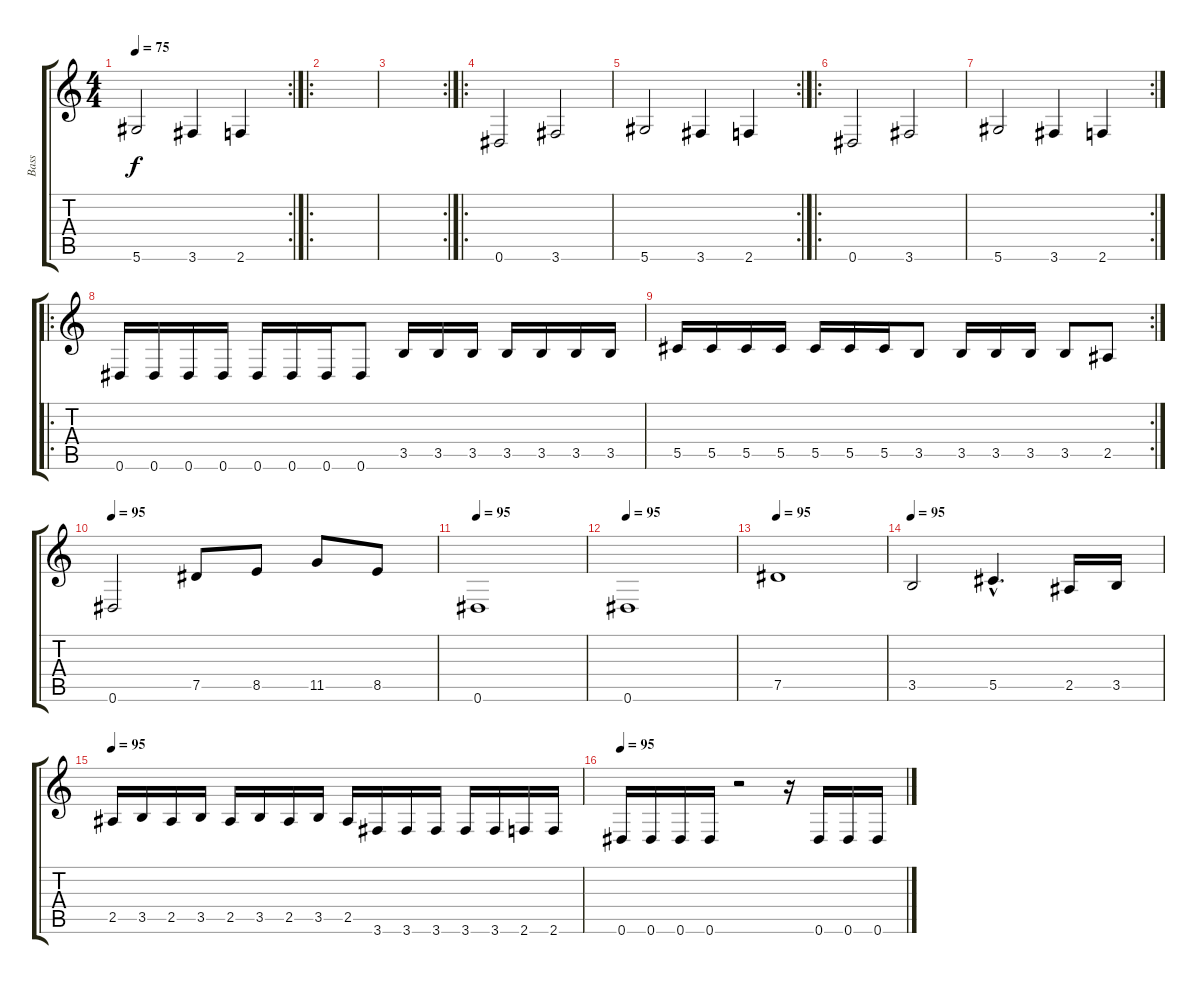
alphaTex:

\track ("Bass" "Bass") {instrument fretlessbass}
\staff {score tabs}
\tuning (Eb4 Bb3 Gb3 Db3 Ab2 Eb2) {hide}
\rc 2
\ts (4 4)
\tempo 75
\clef g2
\ks c
5.6.2{dy f} 3.6.4 2.6.4 |
\ro
|
\rc 2
|
\ro
0.6.2 3.6.2 |
\rc 2
5.6.2 3.6.4 2.6.4 |
\ro
0.6.2 3.6.2 |
\rc 2
5.6.2 3.6.4 2.6.4 |
\ro
0.6.16 0.6.16 0.6.16 0.6.16 0.6.16 0.6.16 0.6.16 0.6.8 3.5.16 3.5.16 3.5.16 3.5.16 3.5.16 3.5.16 3.5.16 |
\rc 2
5.5.16 5.5.16 5.5.16 5.5.16 5.5.16 5.5.16 5.5.16 3.5.8 3.5.16 3.5.16 3.5.16 3.5.8 2.5.8 |
\tempo 95
0.6.2 7.5.8 8.5.8 11.5.8 8.5.8 |
\tempo 95
0.6.1 |
\tempo 95
0.6.1 |
\tempo 95
7.5.1 |
\tempo 95
3.5.2 5.5{hac}.4{d} 2.5.16 3.5.16 |
\tempo 95
2.5.16 3.5.16 2.5.16 3.5.16 2.5.16 3.5.16 2.5.16 3.5.16 2.5.16 3.6.16 3.6.16 3.6.16 3.6.16 3.6.16 2.6.16 2.6.16 |
\tempo 95
0.6.16 0.6.16 0.6.16 0.6.16 r.2 r.16 0.6.16 0.6.16 0.6.16
